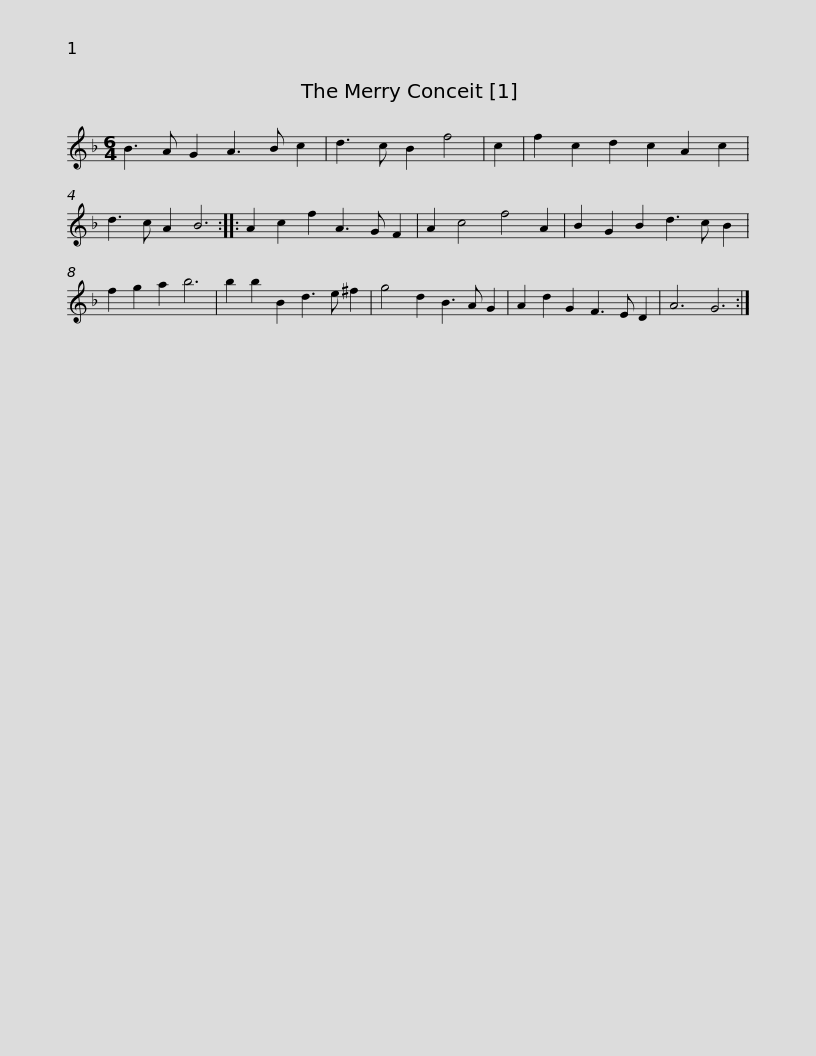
X:1
L:1/8
M:6/4
I:linebreak $
K:F
V:1 treble
V:1
 B3 A G2 A3 B c2 | d3 c B2 f4 | c2 | f2 c2 d2 c2 A2 c2 | d3 c A2 B6 :: %5
 A2 c2 f2 A3 G F2 | A2 c4 f4 A2 |$ B2 G2 B2 d3 c B2 | f2 g2 a2 b6 | b2 b2 B2 d3 e ^f2 | %10
 g4 d2 B3 A G2 | A2 d2 G2 F3 E D2 | A6 G6 :| %13
